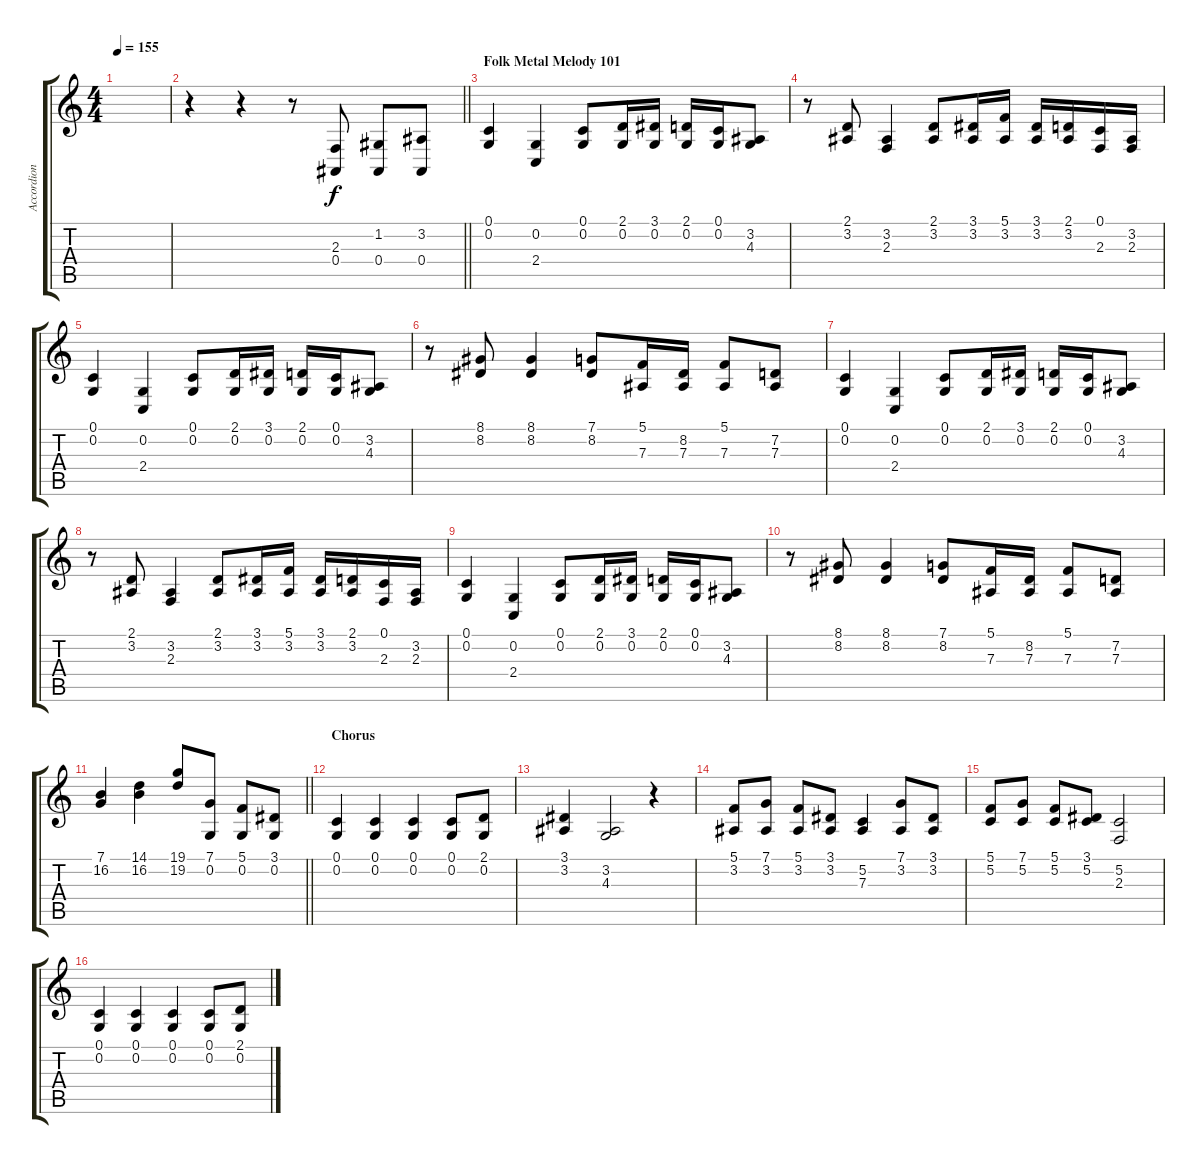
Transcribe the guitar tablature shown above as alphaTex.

\track ("Accordion" "Accordion") {instrument accordion}
\staff {score tabs}
\tuning (C4 G3 Eb3 Bb2 F2 C2) {hide}
\ts (4 4)
\tempo 155
\clef g2
\ks c
|
\barLineRight lightlight
r.4 r.4 r.8 (2.3 0.4).8 (1.2 0.4).8 (3.2 0.4).8 |
\section ("" "Folk Metal Melody 101")
(0.1 0.2).4 (0.2 2.4).4 (0.1 0.2).8 (2.1 0.2).16 (3.1 0.2).16 (2.1 0.2).16 (0.1 0.2).16 (3.2 4.3).8 |
r.8 (2.1 3.2).8 (3.2 2.3).4 (2.1 3.2).8 (3.1 3.2).16 (5.1 3.2).16 (3.1 3.2).16 (2.1 3.2).16 (0.1 2.3).16 (3.2 2.3).16 |
(0.1 0.2).4 (0.2 2.4).4 (0.1 0.2).8 (2.1 0.2).16 (3.1 0.2).16 (2.1 0.2).16 (0.1 0.2).16 (3.2 4.3).8 |
r.8 (8.1 8.2).8 (8.1 8.2).4 (7.1 8.2).8 (5.1 7.3).16 (8.2 7.3).16 (5.1 7.3).8 (7.2 7.3).8 |
(0.1 0.2).4 (0.2 2.4).4 (0.1 0.2).8 (2.1 0.2).16 (3.1 0.2).16 (2.1 0.2).16 (0.1 0.2).16 (3.2 4.3).8 |
r.8 (2.1 3.2).8 (3.2 2.3).4 (2.1 3.2).8 (3.1 3.2).16 (5.1 3.2).16 (3.1 3.2).16 (2.1 3.2).16 (0.1 2.3).16 (3.2 2.3).16 |
(0.1 0.2).4 (0.2 2.4).4 (0.1 0.2).8 (2.1 0.2).16 (3.1 0.2).16 (2.1 0.2).16 (0.1 0.2).16 (3.2 4.3).8 |
r.8 (8.1 8.2).8 (8.1 8.2).4 (7.1 8.2).8 (5.1 7.3).16 (8.2 7.3).16 (5.1 7.3).8 (7.2 7.3).8 |
\barLineRight lightlight
(7.1 16.2).4 (14.1 16.2).4 (19.1 19.2).8 (7.1 0.2).8 (5.1 0.2).8 (3.1 0.2).8 |
\section ("" "Chorus")
(0.1 0.2).4 (0.1 0.2).4 (0.1 0.2).4 (0.1 0.2).8 (2.1 0.2).8 |
(3.1 3.2).4 (3.2 4.3).2 r.4 |
(5.1 3.2).8 (7.1 3.2).8 (5.1 3.2).8 (3.1 3.2).8 (5.2 7.3).4 (7.1 3.2).8 (3.1 3.2).8 |
(5.1 5.2).8 (7.1 5.2).8 (5.1 5.2).8 (3.1 5.2).8 (5.2 2.3).2 |
(0.1 0.2).4 (0.1 0.2).4 (0.1 0.2).4 (0.1 0.2).8 (2.1 0.2).8
